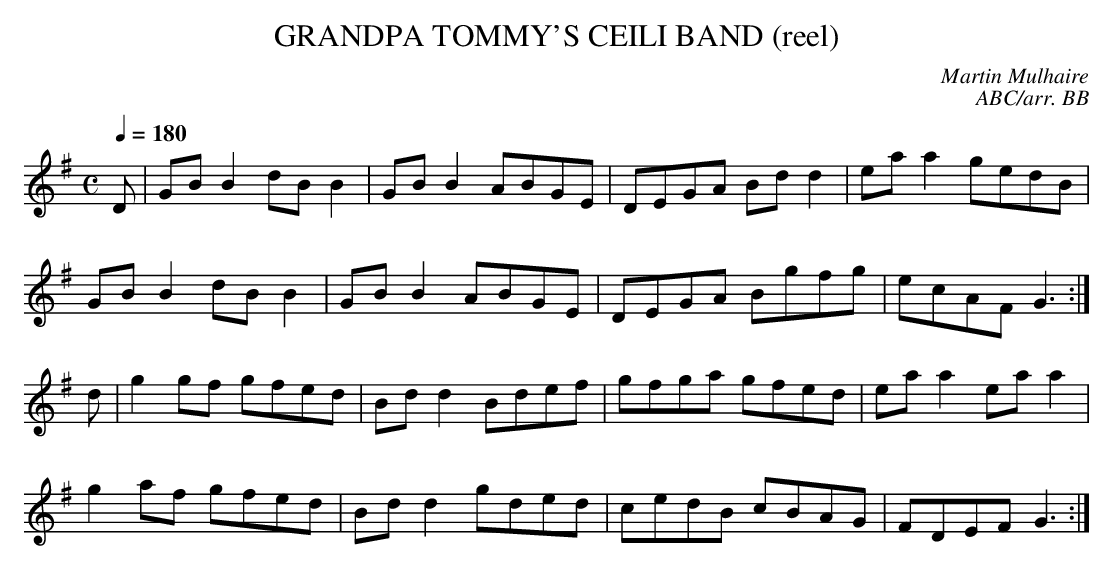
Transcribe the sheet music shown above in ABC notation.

X:1
T:GRANDPA TOMMY'S CEILI BAND (reel)
C:Martin Mulhaire
C:ABC/arr. BB
L:1/8
Q:1/4=180
M:C
K:G
D|GBB2 dBB2|GBB2 ABGE|DEGA Bdd2|eaa2 gedB|
GBB2 dBB2|GBB2 ABGE|DEGA Bgfg|ecAF G3:|
d|g2gf gfed|Bdd2 Bdef|gfga gfed|eaa2 eaa2|
g2af gfed|Bdd2 gded|cedB cBAG|FDEF G3:|
